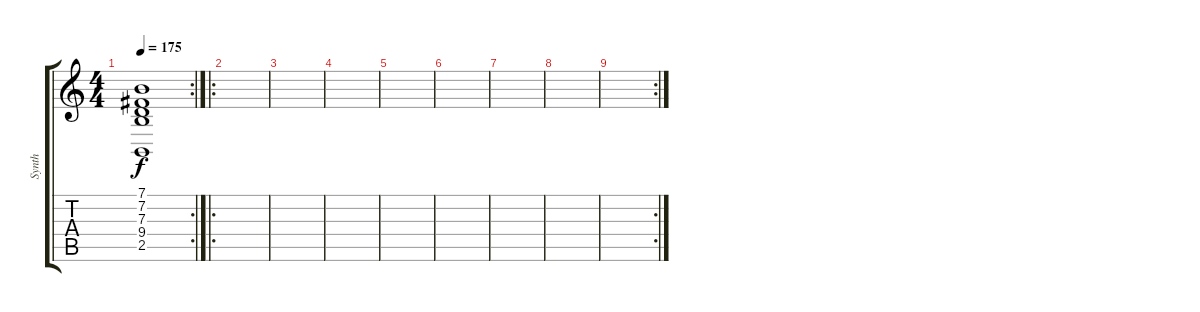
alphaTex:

\track ("Synth" "Synth") {instrument lead2sawtooth}
\staff {score tabs}
\tuning (E4 B3 G3 D3 A2 E2) {hide}
\rc 2
\ts (4 4)
\tempo 175
\clef g2
\ks c
(7.1{t} 7.2{t} 7.3{t} 9.4{t} 2.5{t}).1{dy f} |
\ro
|
|
|
|
|
|
|
\rc 2
